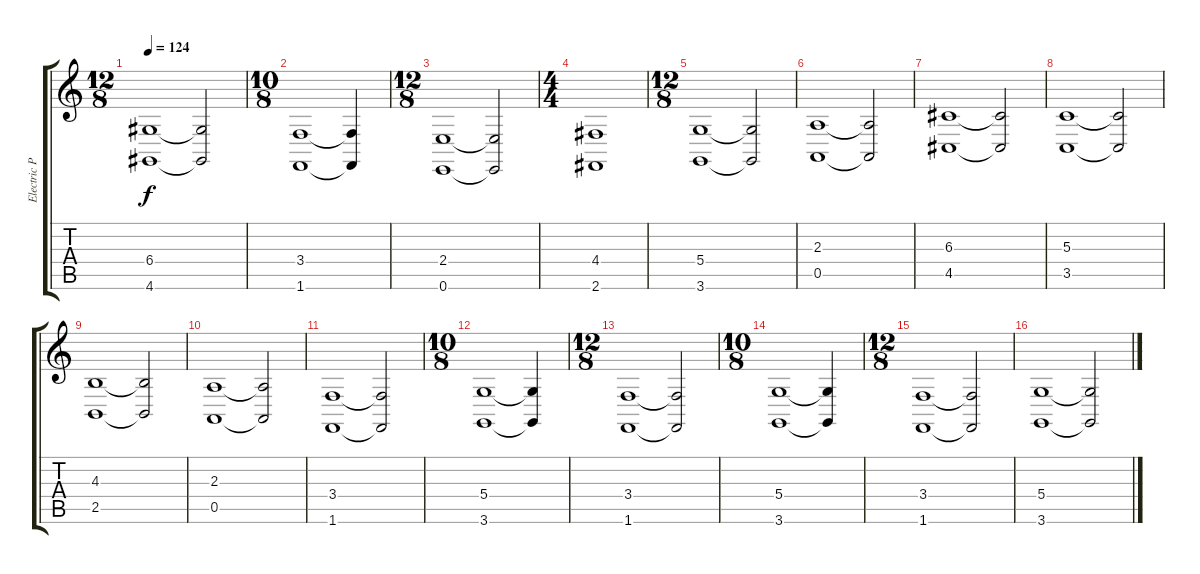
\track ("Electric Piano" "Electric P") {instrument acousticgrandpiano}
\staff {score tabs}
\tuning (E4 B3 G3 D3 A2 E2) {hide}
\ts (12 8)
\tempo 124
\clef g2
\ks c
(6.4 4.6).1{dy f} (6.4{t} 4.6{t}).2 |
\ts (10 8)
(3.4 1.6).1 (3.4{t} 1.6{t}).4 |
\ts (12 8)
(2.4 0.6).1 (2.4{t} 0.6{t}).2 |
\ts (4 4)
(4.4 2.6).1 |
\ts (12 8)
(5.4 3.6).1 (5.4{t} 3.6{t}).2 |
(2.3 0.5).1 (2.3{t} 0.5{t}).2 |
(6.3 4.5).1 (6.3{t} 4.5{t}).2 |
(5.3 3.5).1 (5.3{t} 3.5{t}).2 |
(4.3 2.5).1 (4.3{t} 2.5{t}).2 |
(2.3 0.5).1 (2.3{t} 0.5{t}).2 |
(3.4 1.6).1 (3.4{t} 1.6{t}).2 |
\ts (10 8)
(5.4 3.6).1 (5.4{t} 3.6{t}).4 |
\ts (12 8)
(3.4 1.6).1 (3.4{t} 1.6{t}).2 |
\ts (10 8)
(5.4 3.6).1 (5.4{t} 3.6{t}).4 |
\ts (12 8)
(3.4 1.6).1 (3.4{t} 1.6{t}).2 |
(5.4 3.6).1 (5.4{t} 3.6{t}).2
